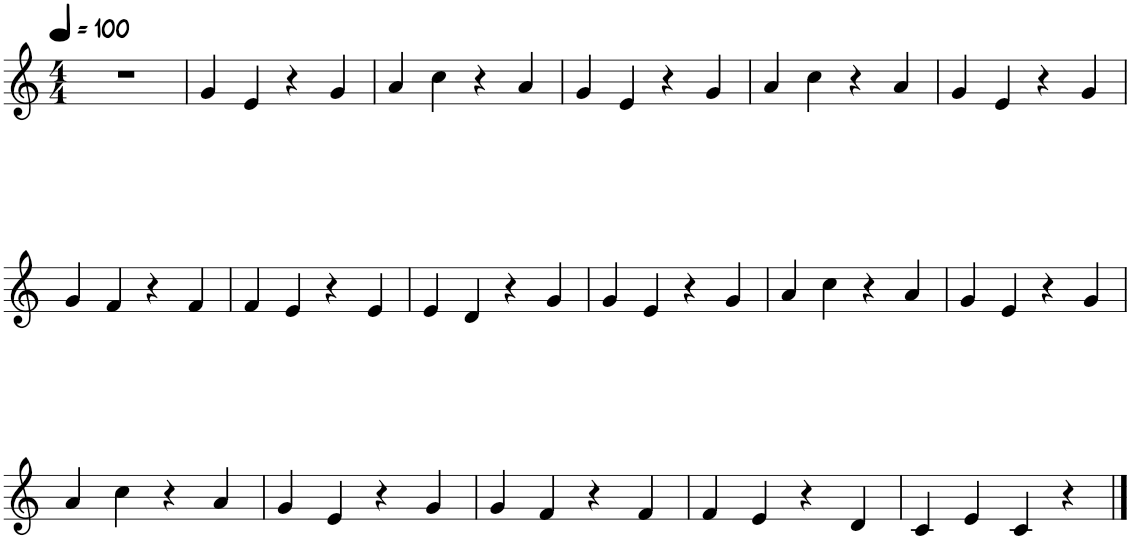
**kern
*part1
*staff1
*I"Piano
*I'Pno.
*clefG2
*k[]
*M4/4
*MM100
=1
1r
=2
4g/
4e/
4r
4g/
=3
4a/
4cc\
4r
4a/
=4
4g/
4e/
4r
4g/
=5
4a/
4cc\
4r
4a/
=6
4g/
4e/
4r
4g/
!!LO:LB:g=z
=7
4g/
4f/
4r
4f/
=8
4f/
4e/
4r
4e/
=9
4e/
4d/
4r
4g/
=10
4g/
4e/
4r
4g/
=11
4a/
4cc\
4r
4a/
=12
4g/
4e/
4r
4g/
!!LO:LB:g=z
=13
4a/
4cc\
4r
4a/
=14
4g/
4e/
4r
4g/
=15
4g/
4f/
4r
4f/
=16
4f/
4e/
4r
4d/
=17
4c/
4e/
4c/
4r
==
*-
